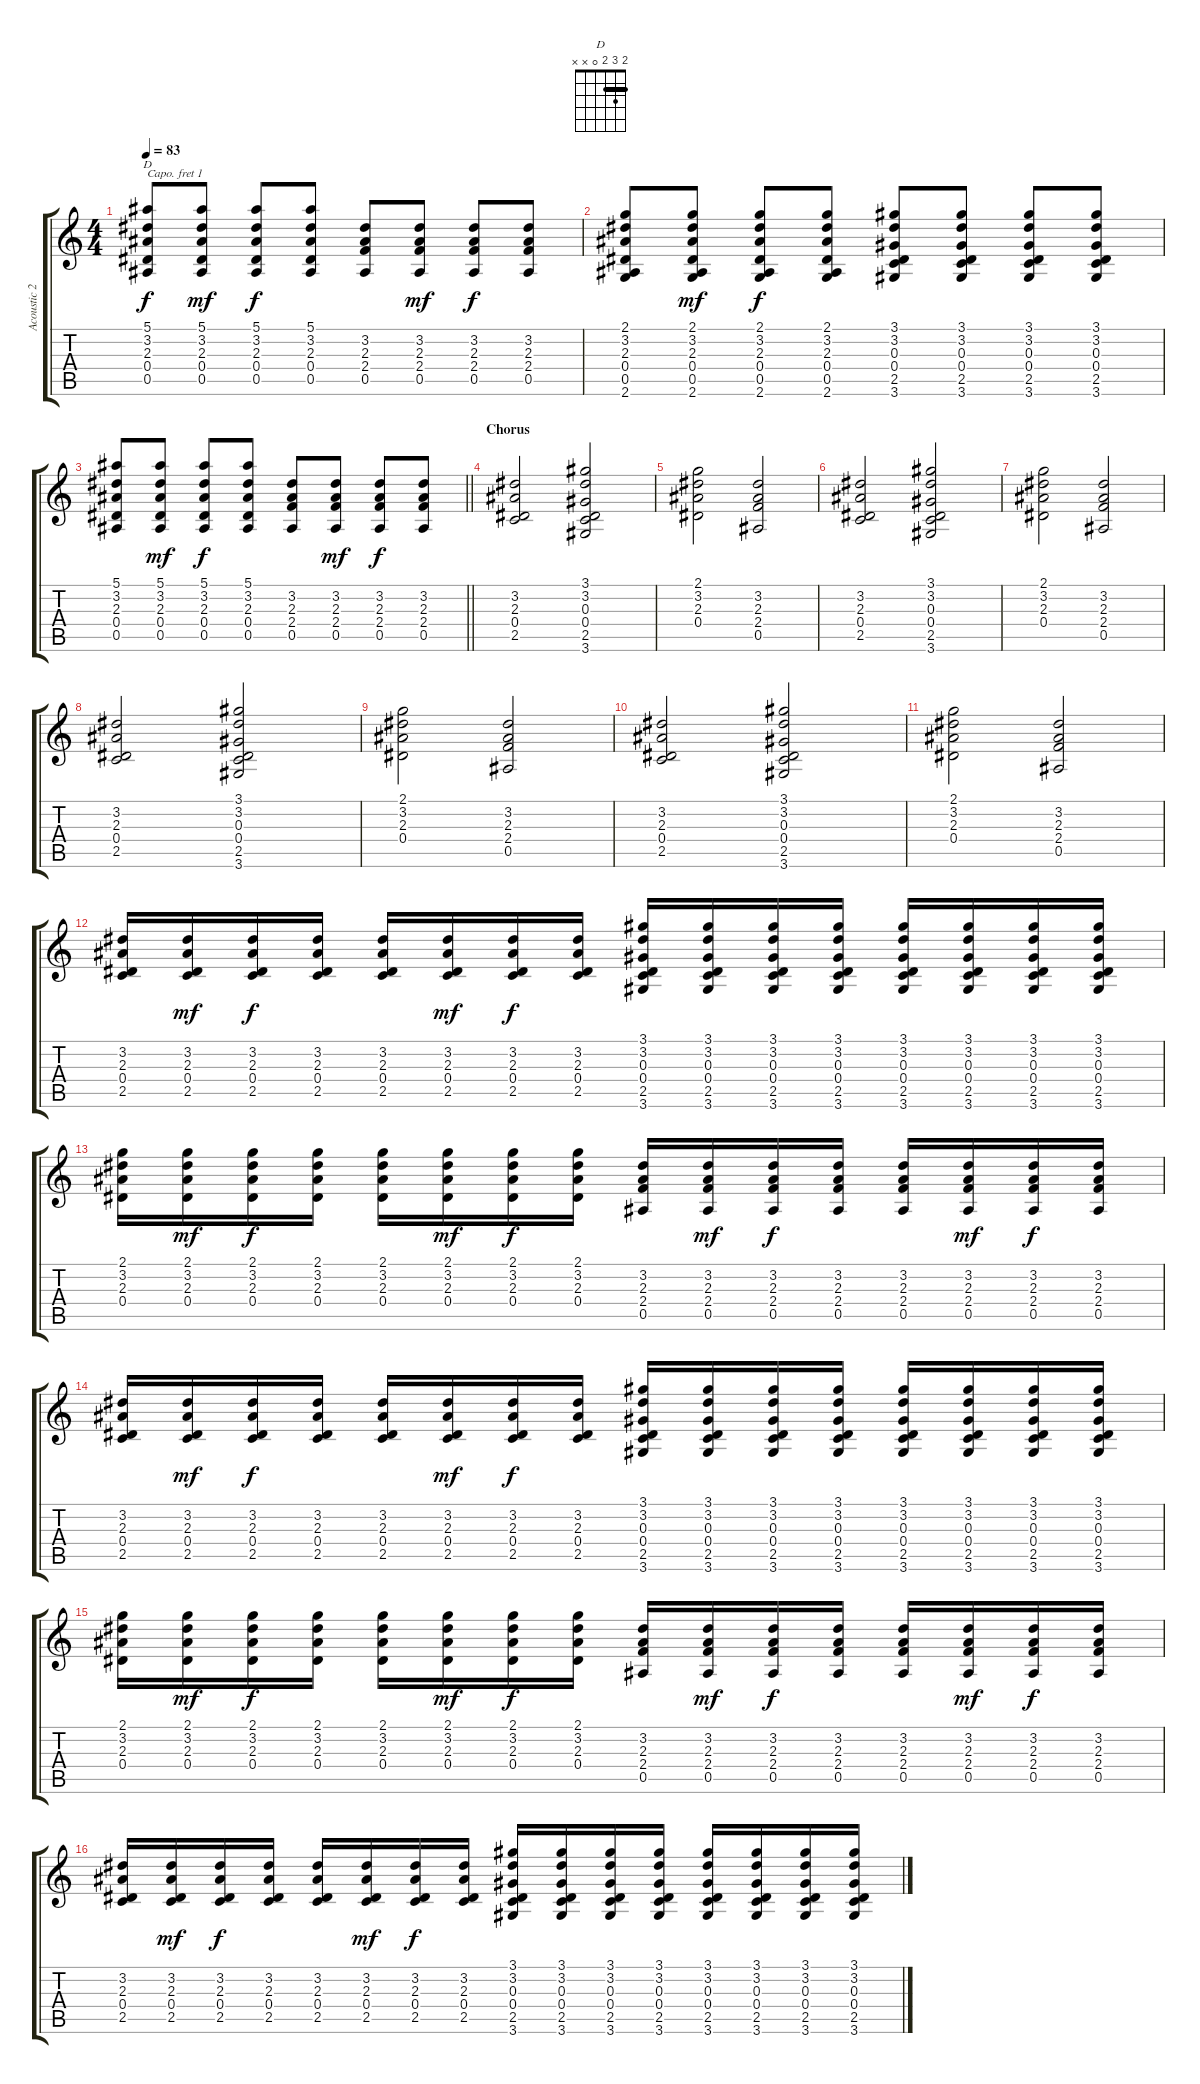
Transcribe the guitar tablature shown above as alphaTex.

\track ("Acoustic 2" "Acoustic 2") {instrument acousticguitarsteel}
\staff {score tabs}
\capo 1
\tuning (E4 B3 G3 D3 A2 E2) {hide}
\chord ("D" 2 3 2 0 x x) {barre 2}
\ts (4 4)
\tempo 83
\clef g2
\ks c
(5.1 3.2 2.3 0.4 0.5).8{ch "D" dy f} (5.1 3.2 2.3 0.4 0.5).8{dy mf} (5.1 3.2 2.3 0.4 0.5).8{dy f} (5.1 3.2 2.3 0.4 0.5).8 (3.2 2.3 2.4 0.5).8 (3.2 2.3 2.4 0.5).8{dy mf} (3.2 2.3 2.4 0.5).8{dy f} (3.2 2.3 2.4 0.5).8 |
(2.1 3.2 2.3 0.4 0.5 2.6).8 (2.1 3.2 2.3 0.4 0.5 2.6).8{dy mf} (2.1 3.2 2.3 0.4 0.5 2.6).8{dy f} (2.1 3.2 2.3 0.4 0.5 2.6).8 (3.1 3.2 0.3 0.4 2.5 3.6).8 (3.1 3.2 0.3 0.4 2.5 3.6).8 (3.1 3.2 0.3 0.4 2.5 3.6).8 (3.1 3.2 0.3 0.4 2.5 3.6).8 |
\barLineRight lightlight
(5.1 3.2 2.3 0.4 0.5).8 (5.1 3.2 2.3 0.4 0.5).8{dy mf} (5.1 3.2 2.3 0.4 0.5).8{dy f} (5.1 3.2 2.3 0.4 0.5).8 (3.2 2.3 2.4 0.5).8 (3.2 2.3 2.4 0.5).8{dy mf} (3.2 2.3 2.4 0.5).8{dy f} (3.2 2.3 2.4 0.5).8 |
\section ("" "Chorus ")
(3.2 2.3 0.4 2.5).2 (3.1 3.2 0.3 0.4 2.5 3.6).2 |
(2.1 3.2 2.3 0.4).2 (3.2 2.3 2.4 0.5).2 |
(3.2 2.3 0.4 2.5).2 (3.1 3.2 0.3 0.4 2.5 3.6).2 |
(2.1 3.2 2.3 0.4).2 (3.2 2.3 2.4 0.5).2 |
(3.2 2.3 0.4 2.5).2 (3.1 3.2 0.3 0.4 2.5 3.6).2 |
(2.1 3.2 2.3 0.4).2 (3.2 2.3 2.4 0.5).2 |
(3.2 2.3 0.4 2.5).2 (3.1 3.2 0.3 0.4 2.5 3.6).2 |
(2.1 3.2 2.3 0.4).2 (3.2 2.3 2.4 0.5).2 |
(3.2 2.3 0.4 2.5).16 (3.2 2.3 0.4 2.5).16{dy mf} (3.2 2.3 0.4 2.5).16{dy f} (3.2 2.3 0.4 2.5).16 (3.2 2.3 0.4 2.5).16 (3.2 2.3 0.4 2.5).16{dy mf} (3.2 2.3 0.4 2.5).16{dy f} (3.2 2.3 0.4 2.5).16 (3.1 3.2 0.3 0.4 2.5 3.6).16 (3.1 3.2 0.3 0.4 2.5 3.6).16 (3.1 3.2 0.3 0.4 2.5 3.6).16 (3.1 3.2 0.3 0.4 2.5 3.6).16 (3.1 3.2 0.3 0.4 2.5 3.6).16 (3.1 3.2 0.3 0.4 2.5 3.6).16 (3.1 3.2 0.3 0.4 2.5 3.6).16 (3.1 3.2 0.3 0.4 2.5 3.6).16 |
(2.1 3.2 2.3 0.4).16 (2.1 3.2 2.3 0.4).16{dy mf} (2.1 3.2 2.3 0.4).16{dy f} (2.1 3.2 2.3 0.4).16 (2.1 3.2 2.3 0.4).16 (2.1 3.2 2.3 0.4).16{dy mf} (2.1 3.2 2.3 0.4).16{dy f} (2.1 3.2 2.3 0.4).16 (3.2 2.3 2.4 0.5).16 (3.2 2.3 2.4 0.5).16{dy mf} (3.2 2.3 2.4 0.5).16{dy f} (3.2 2.3 2.4 0.5).16 (3.2 2.3 2.4 0.5).16 (3.2 2.3 2.4 0.5).16{dy mf} (3.2 2.3 2.4 0.5).16{dy f} (3.2 2.3 2.4 0.5).16 |
(3.2 2.3 0.4 2.5).16 (3.2 2.3 0.4 2.5).16{dy mf} (3.2 2.3 0.4 2.5).16{dy f} (3.2 2.3 0.4 2.5).16 (3.2 2.3 0.4 2.5).16 (3.2 2.3 0.4 2.5).16{dy mf} (3.2 2.3 0.4 2.5).16{dy f} (3.2 2.3 0.4 2.5).16 (3.1 3.2 0.3 0.4 2.5 3.6).16 (3.1 3.2 0.3 0.4 2.5 3.6).16 (3.1 3.2 0.3 0.4 2.5 3.6).16 (3.1 3.2 0.3 0.4 2.5 3.6).16 (3.1 3.2 0.3 0.4 2.5 3.6).16 (3.1 3.2 0.3 0.4 2.5 3.6).16 (3.1 3.2 0.3 0.4 2.5 3.6).16 (3.1 3.2 0.3 0.4 2.5 3.6).16 |
(2.1 3.2 2.3 0.4).16 (2.1 3.2 2.3 0.4).16{dy mf} (2.1 3.2 2.3 0.4).16{dy f} (2.1 3.2 2.3 0.4).16 (2.1 3.2 2.3 0.4).16 (2.1 3.2 2.3 0.4).16{dy mf} (2.1 3.2 2.3 0.4).16{dy f} (2.1 3.2 2.3 0.4).16 (3.2 2.3 2.4 0.5).16 (3.2 2.3 2.4 0.5).16{dy mf} (3.2 2.3 2.4 0.5).16{dy f} (3.2 2.3 2.4 0.5).16 (3.2 2.3 2.4 0.5).16 (3.2 2.3 2.4 0.5).16{dy mf} (3.2 2.3 2.4 0.5).16{dy f} (3.2 2.3 2.4 0.5).16 |
(3.2 2.3 0.4 2.5).16 (3.2 2.3 0.4 2.5).16{dy mf} (3.2 2.3 0.4 2.5).16{dy f} (3.2 2.3 0.4 2.5).16 (3.2 2.3 0.4 2.5).16 (3.2 2.3 0.4 2.5).16{dy mf} (3.2 2.3 0.4 2.5).16{dy f} (3.2 2.3 0.4 2.5).16 (3.1 3.2 0.3 0.4 2.5 3.6).16 (3.1 3.2 0.3 0.4 2.5 3.6).16 (3.1 3.2 0.3 0.4 2.5 3.6).16 (3.1 3.2 0.3 0.4 2.5 3.6).16 (3.1 3.2 0.3 0.4 2.5 3.6).16 (3.1 3.2 0.3 0.4 2.5 3.6).16 (3.1 3.2 0.3 0.4 2.5 3.6).16 (3.1 3.2 0.3 0.4 2.5 3.6).16
